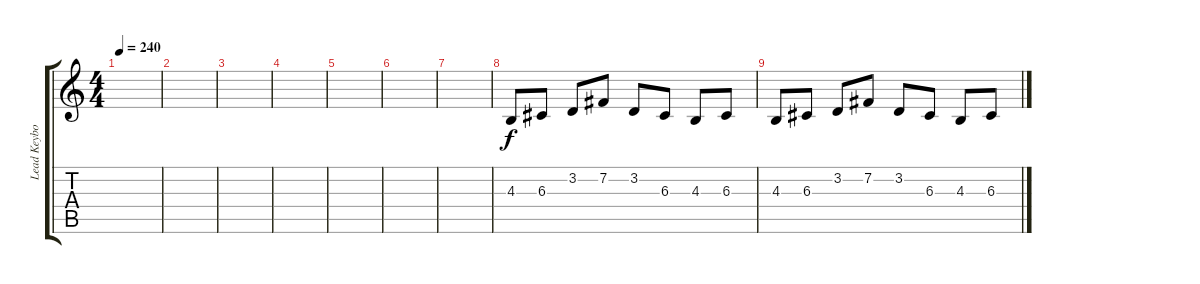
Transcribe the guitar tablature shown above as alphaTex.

\track ("Lead Keyboard" "Lead Keybo") {instrument lead1square}
\staff {score tabs}
\tuning (E4 B3 G3 D3 A2 E2) {hide}
\ts (4 4)
\tempo 240
\clef g2
\ks c
|
|
|
|
|
|
|
4.3.8 6.3.8 3.2.8 7.2.8 3.2.8 6.3.8 4.3.8 6.3.8 |
4.3.8 6.3.8 3.2.8 7.2.8 3.2.8 6.3.8 4.3.8 6.3.8
